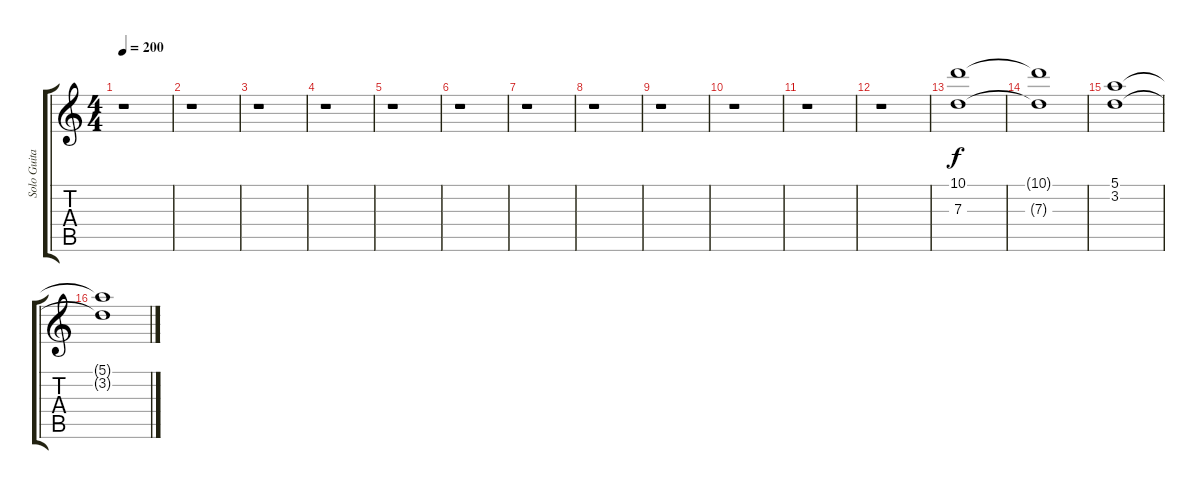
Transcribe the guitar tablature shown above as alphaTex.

\track ("Solo Guitar" "Solo Guita") {instrument distortionguitar}
\staff {score tabs}
\tuning (E4 B3 G3 D3 A2 E2) {hide}
\ts (4 4)
\tempo 200
\clef g2
\ks c
r.1{dy f} |
r.1 |
r.1 |
r.1 |
r.1 |
r.1 |
r.1 |
r.1 |
r.1 |
r.1 |
r.1 |
r.1 |
(10.1 7.3).1 |
(10.1{t} 7.3{t}).1 |
(5.1 3.2).1{volume 15} |
(5.1{t} 3.2{t}).1
